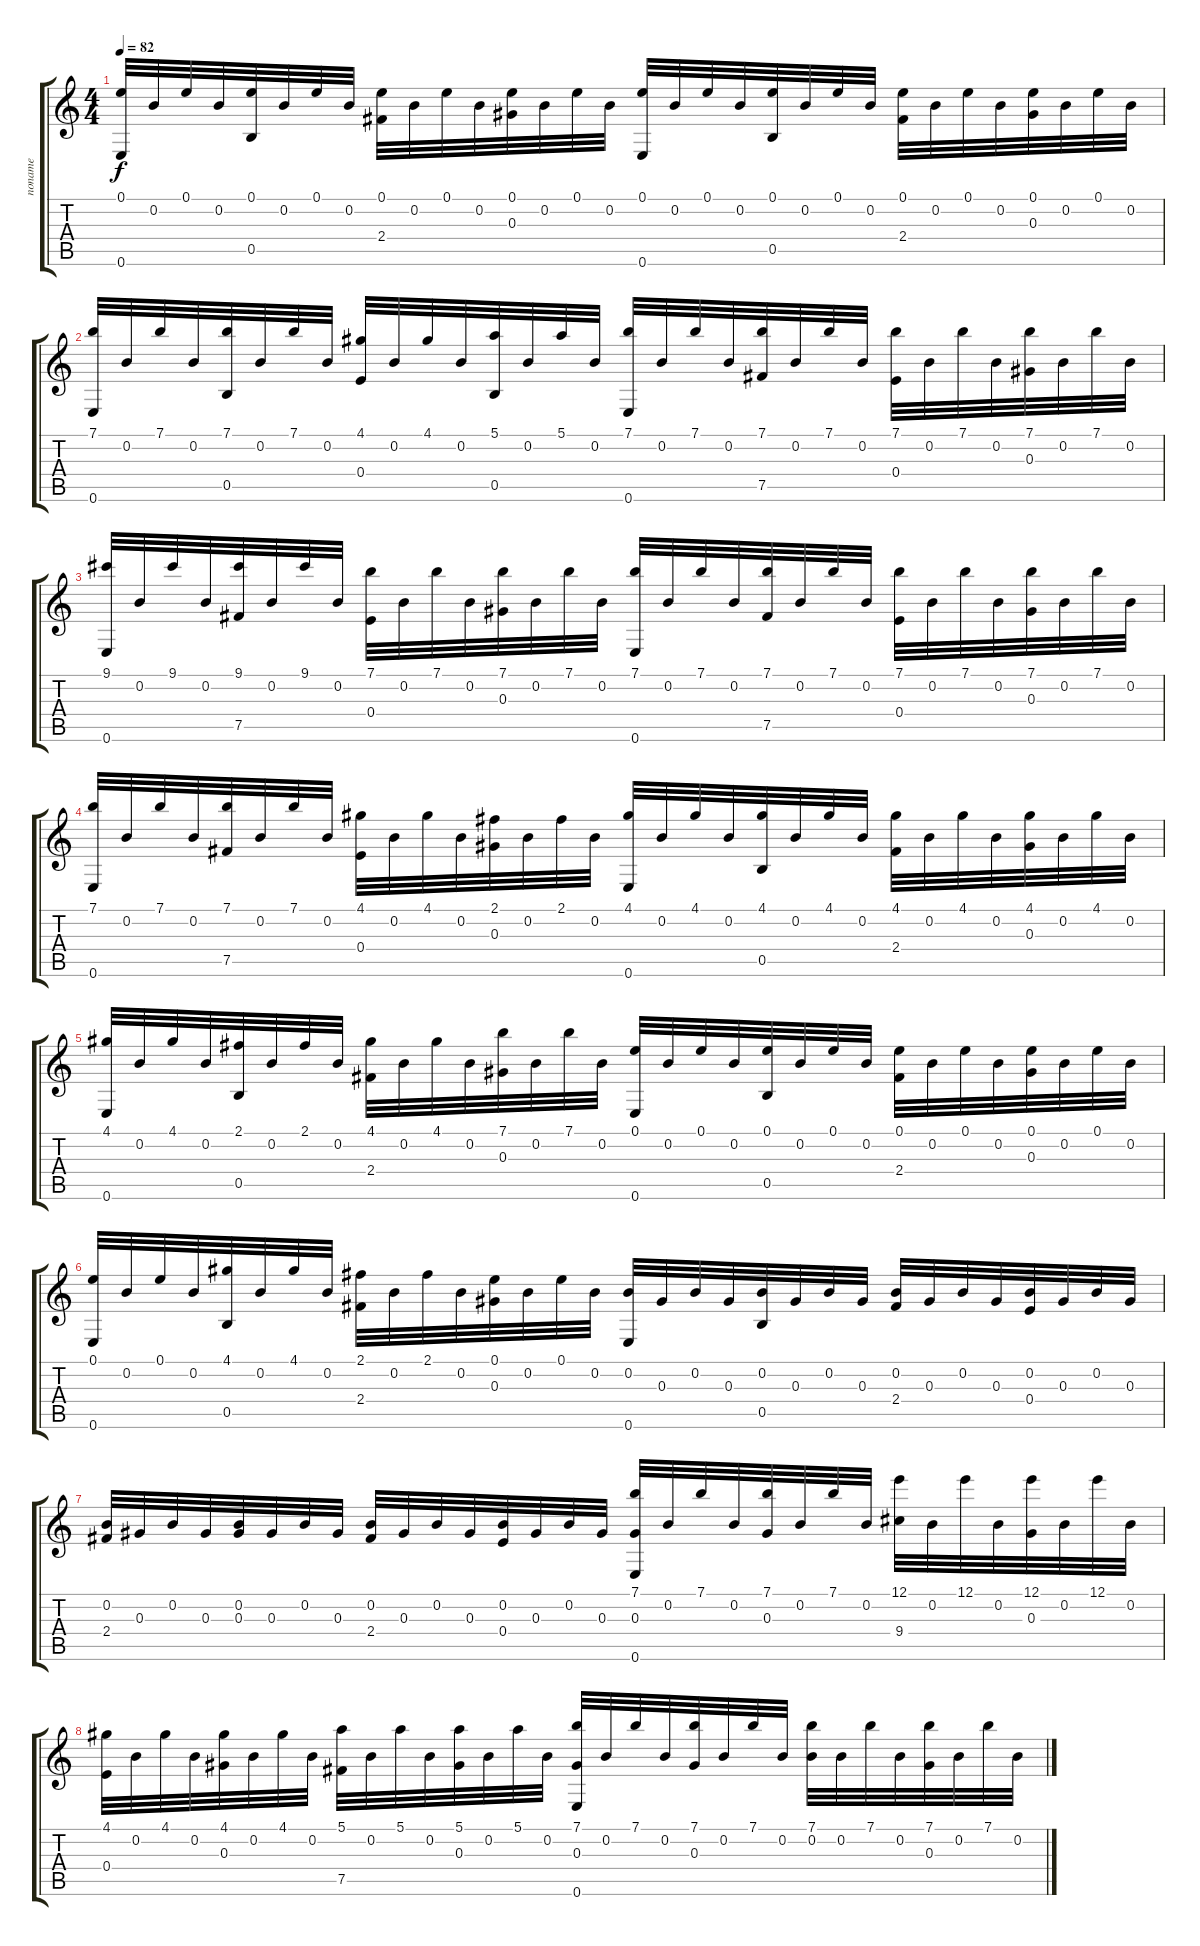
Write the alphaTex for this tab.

\track ("noname" "noname") {instrument acousticguitarnylon}
\staff {score tabs}
\tuning (E4 B3 Ab3 E3 B2 E2) {hide}
\ts (4 4)
\tempo 82
\clef g2
\ks c
(0.1 0.6).32{dy f} 0.2.32 0.1.32 0.2.32 (0.1 0.5).32 0.2.32 0.1.32 0.2.32 (0.1 2.4).32 0.2.32 0.1.32 0.2.32 (0.1 0.3).32 0.2.32 0.1.32 0.2.32 (0.1 0.6).32 0.2.32 0.1.32 0.2.32 (0.1 0.5).32 0.2.32 0.1.32 0.2.32 (0.1 2.4).32 0.2.32 0.1.32 0.2.32 (0.1 0.3).32 0.2.32 0.1.32 0.2.32 |
(7.1 0.6).32 0.2.32 7.1.32 0.2.32 (7.1 0.5).32 0.2.32 7.1.32 0.2.32 (4.1 0.4).32 0.2.32 4.1.32 0.2.32 (5.1 0.5).32 0.2.32 5.1.32 0.2.32 (7.1 0.6).32 0.2.32 7.1.32 0.2.32 (7.1 7.5).32 0.2.32 7.1.32 0.2.32 (7.1 0.4).32 0.2.32 7.1.32 0.2.32 (7.1 0.3).32 0.2.32 7.1.32 0.2.32 |
(9.1 0.6).32 0.2.32 9.1.32 0.2.32 (9.1 7.5).32 0.2.32 9.1.32 0.2.32 (7.1 0.4).32 0.2.32 7.1.32 0.2.32 (7.1 0.3).32 0.2.32 7.1.32 0.2.32 (7.1 0.6).32 0.2.32 7.1.32 0.2.32 (7.1 7.5).32 0.2.32 7.1.32 0.2.32 (7.1 0.4).32 0.2.32 7.1.32 0.2.32 (7.1 0.3).32 0.2.32 7.1.32 0.2.32 |
(7.1 0.6).32 0.2.32 7.1.32 0.2.32 (7.1 7.5).32 0.2.32 7.1.32 0.2.32 (4.1 0.4).32 0.2.32 4.1.32 0.2.32 (2.1 0.3).32 0.2.32 2.1.32 0.2.32 (4.1 0.6).32 0.2.32 4.1.32 0.2.32 (4.1 0.5).32 0.2.32 4.1.32 0.2.32 (4.1 2.4).32 0.2.32 4.1.32 0.2.32 (4.1 0.3).32 0.2.32 4.1.32 0.2.32 |
(4.1 0.6).32 0.2.32 4.1.32 0.2.32 (2.1 0.5).32 0.2.32 2.1.32 0.2.32 (4.1 2.4).32 0.2.32 4.1.32 0.2.32 (7.1 0.3).32 0.2.32 7.1.32 0.2.32 (0.1 0.6).32 0.2.32 0.1.32 0.2.32 (0.1 0.5).32 0.2.32 0.1.32 0.2.32 (0.1 2.4).32 0.2.32 0.1.32 0.2.32 (0.1 0.3).32 0.2.32 0.1.32 0.2.32 |
(0.1 0.6).32 0.2.32 0.1.32 0.2.32 (4.1 0.5).32 0.2.32 4.1.32 0.2.32 (2.1 2.4).32 0.2.32 2.1.32 0.2.32 (0.1 0.3).32 0.2.32 0.1.32 0.2.32 (0.2 0.6).32 0.3.32 0.2.32 0.3.32 (0.2 0.5).32 0.3.32 0.2.32 0.3.32 (0.2 2.4).32 0.3.32 0.2.32 0.3.32 (0.2 0.4).32 0.3.32 0.2.32 0.3.32 |
(0.2 2.4).32 0.3.32 0.2.32 0.3.32 (0.2 0.3).32 0.3.32 0.2.32 0.3.32 (0.2 2.4).32 0.3.32 0.2.32 0.3.32 (0.2 0.4).32 0.3.32 0.2.32 0.3.32 (7.1 0.3 0.6).32 0.2.32 7.1.32 0.2.32 (7.1 0.3).32 0.2.32 7.1.32 0.2.32 (12.1 9.4).32 0.2.32 12.1.32 0.2.32 (12.1 0.3).32 0.2.32 12.1.32 0.2.32 |
(4.1 0.4).32 0.2.32 4.1.32 0.2.32 (4.1 0.3).32 0.2.32 4.1.32 0.2.32 (5.1 7.5).32 0.2.32 5.1.32 0.2.32 (5.1 0.3).32 0.2.32 5.1.32 0.2.32 (7.1 0.3 0.6).32 0.2.32 7.1.32 0.2.32 (7.1 0.3).32 0.2.32 7.1.32 0.2.32 (7.1 0.2).32 0.2.32 7.1.32 0.2.32 (7.1 0.3).32 0.2.32 7.1.32 0.2.32
